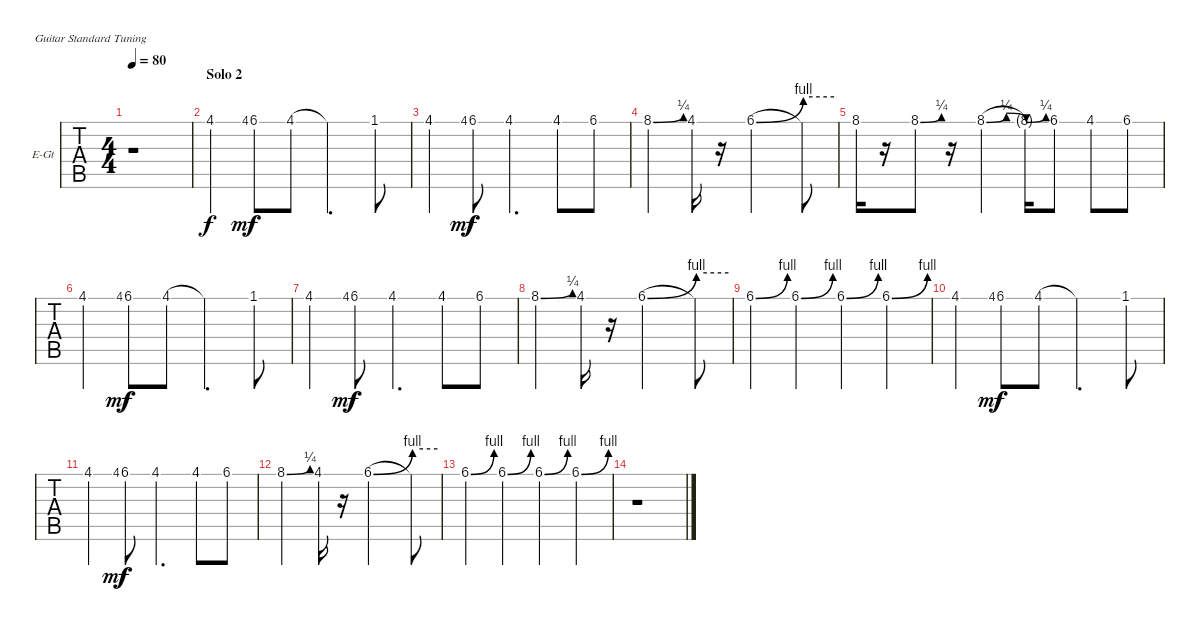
\bracketExtendMode groupsimilarinstruments
\firstSystemTrackNameOrientation horizontal
\otherSystemsTrackNameOrientation horizontal
\chordDiagramsInScore
\track ("Guitar Solo" "E-Gt") {instrument overdrivenguitar}
\staff {tabs}
\tuning (E4 B3 G3 D3 A2 E2)
\ts (4 4)
\tempo 80
\clef g2
\ks c
r.1{dy f} |
\section ("" "Solo 2")
4.1.4 4.1.8{gr dy mf} 6.1.8{dy f} 4.1.8 4.1{t}.4{d} 1.1.8 |
4.1.4 4.1.8{gr dy mf} 6.1.8{dy f} 4.1.4{d} 4.1.8 6.1.8 |
8.1{be (bend 0 0 60 1)}.4 4.1.16 r.16 6.1{be (bend 0 0 60 4)}.2 6.1{be (hold 0 4 60 4) t}.8 |
8.1.16 r.16 8.1{be (bend 0 0 60 1)}.8 r.16 8.1{be (bendrelease 0 0 30 1 30 1 60 0)}.4 8.1{be (bend 0 0 60 1) t}.16 6.1.8 4.1.8 6.1.8 |
4.1.4 4.1.8{gr dy mf} 6.1.8{dy f} 4.1.8 4.1{t}.4{d} 1.1.8 |
4.1.4 4.1.8{gr dy mf} 6.1.8{dy f} 4.1.4{d} 4.1.8 6.1.8 |
8.1{be (bend 0 0 60 1)}.4 4.1.16 r.16 6.1{be (bend 0 0 60 4)}.2 6.1{be (hold 0 4 60 4) t}.8 |
6.1{be (bend 0 0 60 4)}.4 6.1{be (bend 0 0 60 4)}.4 6.1{be (bend 0 0 60 4)}.4 6.1{be (bend 0 0 60 4)}.4 |
4.1.4 4.1.8{gr dy mf} 6.1.8{dy f} 4.1.8 4.1{t}.4{d} 1.1.8 |
4.1.4 4.1.8{gr dy mf} 6.1.8{dy f} 4.1.4{d} 4.1.8 6.1.8 |
8.1{be (bend 0 0 60 1)}.4 4.1.16 r.16 6.1{be (bend 0 0 60 4)}.2 6.1{be (hold 0 4 60 4) t}.8 |
6.1{be (bend 0 0 60 4)}.4 6.1{be (bend 0 0 60 4)}.4 6.1{be (bend 0 0 60 4)}.4 6.1{be (bend 0 0 60 4)}.4 |
r.1
